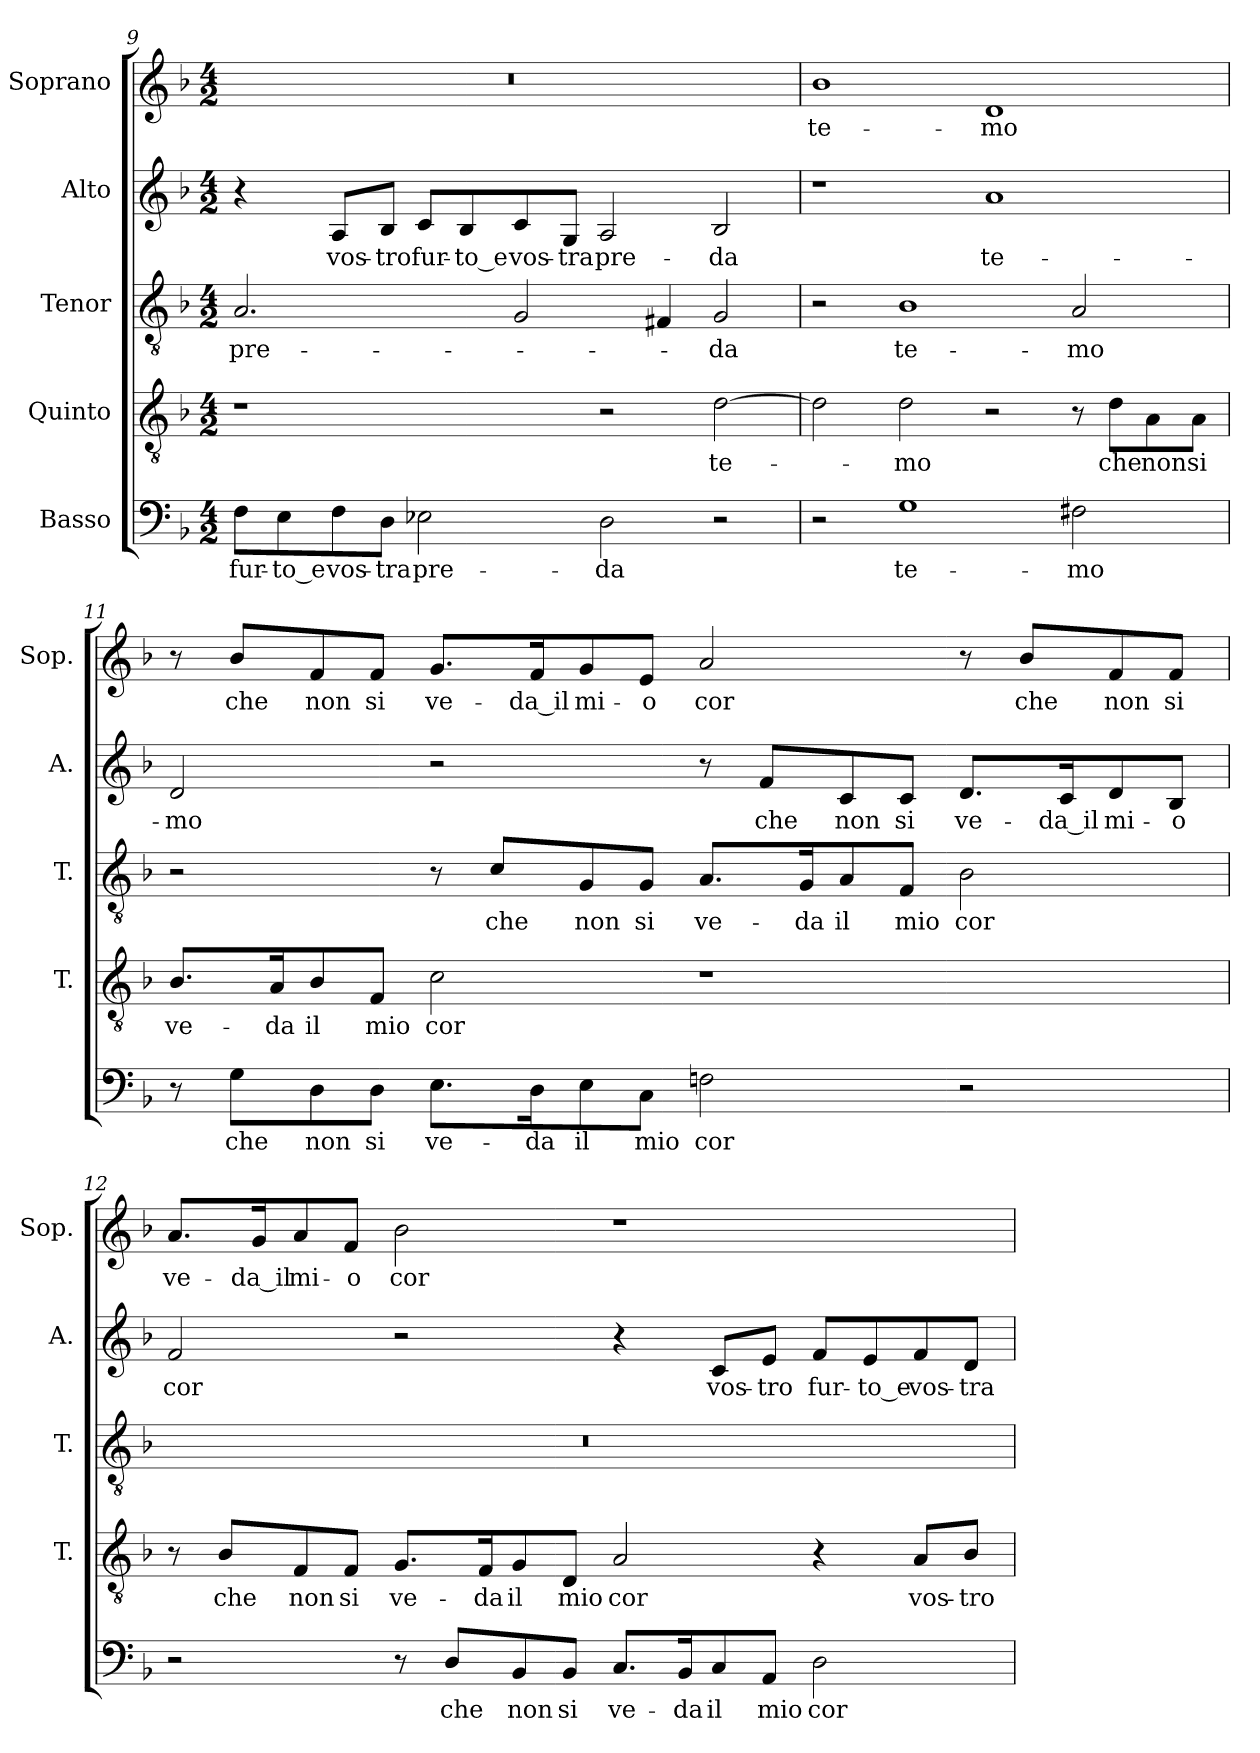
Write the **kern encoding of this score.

**kern	**text	**kern	**text	**kern	**text	**kern	**text	**kern	**text
*part5	*part5	*part4	*part4	*part3	*part3	*part2	*part2	*part1	*part1
*staff5	*staff5	*staff4	*staff4	*staff3	*staff3	*staff2	*staff2	*staff1	*staff1
*I"Basso	*	*I"Quinto	*	*I"Tenor	*	*I"Alto	*	*I"Soprano	*
*	*	*I'T.	*	*I'T.	*	*I'A.	*	*I'Sop.	*
*clefF4	*	*clefGv2	*	*clefGv2	*	*clefG2	*	*clefG2	*
*	*	*ITrd7c12	*	*ITrd7c12	*	*	*	*	*
*k[b-]	*	*k[b-]	*	*k[b-]	*	*k[b-]	*	*k[b-]	*
*F:	*	*F:	*	*F:	*	*F:	*	*F:	*
*M4/2	*	*M4/2	*	*M4/2	*	*M4/2	*	*M4/2	*
=9	=9	=9	=9	=9	=9	=9	=9	=9	=9
!	!LO:LY:b:color=#000000	!	!	!	!	!	!	!	!
!	!	!	!	!	!LO:LY:b:color=#000000	!	!	!LO:N:vis=1	!
8Fi\L	fur-	1r	.	2.AAi/	pre-	4r	.	0r	.
!	!LO:LY:b:color=#000000	!	!	!	!	!	!	!	!
8Ei\	-to_e	.	.	.	.	.	.	.	.
!	!LO:LY:b:color=#000000	!	!	!	!	!	!	!	!
!	!	!	!	!	!	!	!LO:LY:b:color=#000000	!	!
8Fi\	vos-	.	.	.	.	8Ai/L	vos-	.	.
!	!LO:LY:b:color=#000000	!	!	!	!	!	!	!	!
!	!	!	!	!	!	!	!LO:LY:b:color=#000000	!	!
8Di\J	-tra	.	.	.	.	8B-i/J	-tro	.	.
!	!LO:LY:b:color=#000000	!	!	!	!	!	!	!	!
!	!	!	!	!	!	!	!LO:LY:b:color=#000000	!	!
2E-Xi\	pre-	.	.	.	.	8ci/L	fur-	.	.
!	!	!	!	!	!	!	!LO:LY:b:color=#000000	!	!
.	.	.	.	.	.	8B-i/	-to_e	.	.
!	!	!	!	!	!	!	!LO:LY:b:color=#000000	!	!
.	.	.	.	2GGi/	.	8ci/	vos-	.	.
!	!	!	!	!	!	!	!LO:LY:b:color=#000000	!	!
.	.	.	.	.	.	8Gi/J	-tra	.	.
!	!LO:LY:b:color=#000000	!	!	!	!	!	!	!	!
!	!	!	!	!	!	!	!LO:LY:b:color=#000000	!	!
2Di\	-da	2r	.	.	.	2Ai/	pre-	.	.
.	.	.	.	4FF#Xi/	.	.	.	.	.
!	!	!	!LO:LY:b:color=#000000	!	!	!	!	!	!
!	!	!	!	!	!LO:LY:b:color=#000000	!	!	!	!
!	!	!	!	!	!	!	!LO:LY:b:color=#000000	!	!
2r	.	[>2Di\	te-	2GGi/	-da	2B-i/	-da	.	.
!!LO:PB:g=z
=10	=10	=10	=10	=10	=10	=10	=10	=10	=10
!	!	!	!	!	!	!	!	!	!LO:LY:b:color=#000000
2r	.	2Di\]	.	2r	.	1r	.	1b-i	te-
!	!LO:LY:b:color=#000000	!	!	!	!	!	!	!	!
!	!	!	!LO:LY:b:color=#000000	!	!	!	!	!	!
!	!	!	!	!	!LO:LY:b:color=#000000	!	!	!	!
1Gi	te-	2Di\	-mo	1BB-i	te-	.	.	.	.
!	!	!	!	!	!	!	!LO:LY:b:color=#000000	!	!
!	!	!	!	!	!	!	!	!	!LO:LY:b:color=#000000
.	.	2r	.	.	.	1ai	te-	1di	-mo
!	!LO:LY:b:color=#000000	!	!	!	!	!	!	!	!
!	!	!	!	!	!LO:LY:b:color=#000000	!	!	!	!
2F#Xi\	-mo	8r	.	2AAi/	-mo	.	.	.	.
!	!	!	!LO:LY:b:color=#000000	!	!	!	!	!	!
.	.	8Di\L	che	.	.	.	.	.	.
!	!	!	!LO:LY:b:color=#000000	!	!	!	!	!	!
.	.	8AAi\	non	.	.	.	.	.	.
!	!	!	!LO:LY:b:color=#000000	!	!	!	!	!	!
.	.	8AAi\J	si	.	.	.	.	.	.
=11	=11	=11	=11	=11	=11	=11	=11	=11	=11
!	!	!	!LO:LY:b:color=#000000	!	!	!	!	!	!
!	!	!	!	!	!	!	!LO:LY:b:color=#000000	!	!
8r	.	8.BB-i/L	ve-	2r	.	2di/	-mo	8r	.
!	!LO:LY:b:color=#000000	!	!	!	!	!	!	!	!
!	!	!	!	!	!	!	!	!	!LO:LY:b:color=#000000
8Gi\L	che	.	.	.	.	.	.	8b-i/L	che
!	!	!	!LO:LY:b:color=#000000	!	!	!	!	!	!
.	.	16AAi/K	-da	.	.	.	.	.	.
!	!LO:LY:b:color=#000000	!	!	!	!	!	!	!	!
!	!	!	!LO:LY:b:color=#000000	!	!	!	!	!	!
!	!	!	!	!	!	!	!	!	!LO:LY:b:color=#000000
8Di\	non	8BB-i/	il	.	.	.	.	8fi/	non
!	!LO:LY:b:color=#000000	!	!	!	!	!	!	!	!
!	!	!	!LO:LY:b:color=#000000	!	!	!	!	!	!
!	!	!	!	!	!	!	!	!	!LO:LY:b:color=#000000
8Di\J	si	8FFi/J	mio	.	.	.	.	8fi/J	si
!	!LO:LY:b:color=#000000	!	!	!	!	!	!	!	!
!	!	!	!LO:LY:b:color=#000000	!	!	!	!	!	!
!	!	!	!	!	!	!	!	!	!LO:LY:b:color=#000000
8.Ei\L	ve-	2Ci\	cor	8r	.	2r	.	8.gi/L	ve-
!	!	!	!	!	!LO:LY:b:color=#000000	!	!	!	!
.	.	.	.	8Ci/L	che	.	.	.	.
!	!LO:LY:b:color=#000000	!	!	!	!	!	!	!	!
!	!	!	!	!	!	!	!	!	!LO:LY:b:color=#000000
16Di\K	-da	.	.	.	.	.	.	16fi/K	-da_il
!	!LO:LY:b:color=#000000	!	!	!	!	!	!	!	!
!	!	!	!	!	!LO:LY:b:color=#000000	!	!	!	!
!	!	!	!	!	!	!	!	!	!LO:LY:b:color=#000000
8Ei\	il	.	.	8GGi/	non	.	.	8gi/	mi-
!	!LO:LY:b:color=#000000	!	!	!	!	!	!	!	!
!	!	!	!	!	!LO:LY:b:color=#000000	!	!	!	!
!	!	!	!	!	!	!	!	!	!LO:LY:b:color=#000000
8Ci\J	mio	.	.	8GGi/J	si	.	.	8ei/J	-o
!	!LO:LY:b:color=#000000	!	!	!	!	!	!	!	!
!	!	!	!	!	!LO:LY:b:color=#000000	!	!	!	!
!	!	!	!	!	!	!	!	!	!LO:LY:b:color=#000000
2Fni\	cor	1r	.	8.AAi/L	ve-	8r	.	2ai/	cor
!	!	!	!	!	!	!	!LO:LY:b:color=#000000	!	!
.	.	.	.	.	.	8fi/L	che	.	.
!	!	!	!	!	!LO:LY:b:color=#000000	!	!	!	!
.	.	.	.	16GGi/K	-da	.	.	.	.
!	!	!	!	!	!LO:LY:b:color=#000000	!	!	!	!
!	!	!	!	!	!	!	!LO:LY:b:color=#000000	!	!
.	.	.	.	8AAi/	il	8ci/	non	.	.
!	!	!	!	!	!LO:LY:b:color=#000000	!	!	!	!
!	!	!	!	!	!	!	!LO:LY:b:color=#000000	!	!
.	.	.	.	8FFi/J	mio	8ci/J	si	.	.
!	!	!	!	!	!LO:LY:b:color=#000000	!	!	!	!
!	!	!	!	!	!	!	!LO:LY:b:color=#000000	!	!
2r	.	.	.	2BB-i\	cor	8.di/L	ve-	8r	.
!	!	!	!	!	!	!	!	!	!LO:LY:b:color=#000000
.	.	.	.	.	.	.	.	8b-i/L	che
!	!	!	!	!	!	!	!LO:LY:b:color=#000000	!	!
.	.	.	.	.	.	16ci/K	-da_il	.	.
!	!	!	!	!	!	!	!LO:LY:b:color=#000000	!	!
!	!	!	!	!	!	!	!	!	!LO:LY:b:color=#000000
.	.	.	.	.	.	8di/	mi-	8fi/	non
!	!	!	!	!	!	!	!LO:LY:b:color=#000000	!	!
!	!	!	!	!	!	!	!	!	!LO:LY:b:color=#000000
.	.	.	.	.	.	8B-i/J	-o	8fi/J	si
!!LO:LB:g=z
=12	=12	=12	=12	=12	=12	=12	=12	=12	=12
!	!	!	!	!LO:N:vis=1	!	!	!	!	!
!	!	!	!	!	!	!	!LO:LY:b:color=#000000	!	!
!	!	!	!	!	!	!	!	!	!LO:LY:b:color=#000000
2r	.	8r	.	0r	.	2fi/	cor	8.ai/L	ve-
!	!	!	!LO:LY:b:color=#000000	!	!	!	!	!	!
.	.	8BB-i/L	che	.	.	.	.	.	.
!	!	!	!	!	!	!	!	!	!LO:LY:b:color=#000000
.	.	.	.	.	.	.	.	16gi/K	-da_il
!	!	!	!LO:LY:b:color=#000000	!	!	!	!	!	!
!	!	!	!	!	!	!	!	!	!LO:LY:b:color=#000000
.	.	8FFi/	non	.	.	.	.	8ai/	mi-
!	!	!	!LO:LY:b:color=#000000	!	!	!	!	!	!
!	!	!	!	!	!	!	!	!	!LO:LY:b:color=#000000
.	.	8FFi/J	si	.	.	.	.	8fi/J	-o
!	!	!	!LO:LY:b:color=#000000	!	!	!	!	!	!
!	!	!	!	!	!	!	!	!	!LO:LY:b:color=#000000
8r	.	8.GGi/L	ve-	.	.	2r	.	2b-i\	cor
!	!LO:LY:b:color=#000000	!	!	!	!	!	!	!	!
8Di/L	che	.	.	.	.	.	.	.	.
!	!	!	!LO:LY:b:color=#000000	!	!	!	!	!	!
.	.	16FFi/K	-da	.	.	.	.	.	.
!	!LO:LY:b:color=#000000	!	!	!	!	!	!	!	!
!	!	!	!LO:LY:b:color=#000000	!	!	!	!	!	!
8BB-i/	non	8GGi/	il	.	.	.	.	.	.
!	!LO:LY:b:color=#000000	!	!	!	!	!	!	!	!
!	!	!	!LO:LY:b:color=#000000	!	!	!	!	!	!
8BB-i/J	si	8DDi/J	mio	.	.	.	.	.	.
!	!LO:LY:b:color=#000000	!	!	!	!	!	!	!	!
!	!	!	!LO:LY:b:color=#000000	!	!	!	!	!	!
8.Ci/L	ve-	2AAi/	cor	.	.	4r	.	1r	.
!	!LO:LY:b:color=#000000	!	!	!	!	!	!	!	!
16BB-i/K	-da	.	.	.	.	.	.	.	.
!	!LO:LY:b:color=#000000	!	!	!	!	!	!	!	!
!	!	!	!	!	!	!	!LO:LY:b:color=#000000	!	!
8Ci/	il	.	.	.	.	8ci/L	vos-	.	.
!	!LO:LY:b:color=#000000	!	!	!	!	!	!	!	!
!	!	!	!	!	!	!	!LO:LY:b:color=#000000	!	!
8AAi/J	mio	.	.	.	.	8ei/J	-tro	.	.
!	!LO:LY:b:color=#000000	!	!	!	!	!	!	!	!
!	!	!	!	!	!	!	!LO:LY:b:color=#000000	!	!
2Di\	cor	4r	.	.	.	8fi/L	fur-	.	.
!	!	!	!	!	!	!	!LO:LY:b:color=#000000	!	!
.	.	.	.	.	.	8ei/	-to_e	.	.
!	!	!	!LO:LY:b:color=#000000	!	!	!	!	!	!
!	!	!	!	!	!	!	!LO:LY:b:color=#000000	!	!
.	.	8AAi/L	vos-	.	.	8fi/	vos-	.	.
!	!	!	!LO:LY:b:color=#000000	!	!	!	!	!	!
!	!	!	!	!	!	!	!LO:LY:b:color=#000000	!	!
.	.	8BB-i/J	-tro	.	.	8di/J	-tra	.	.
=	=	=	=	=	=	=	=	=	=
*-	*-	*-	*-	*-	*-	*-	*-	*-	*-
